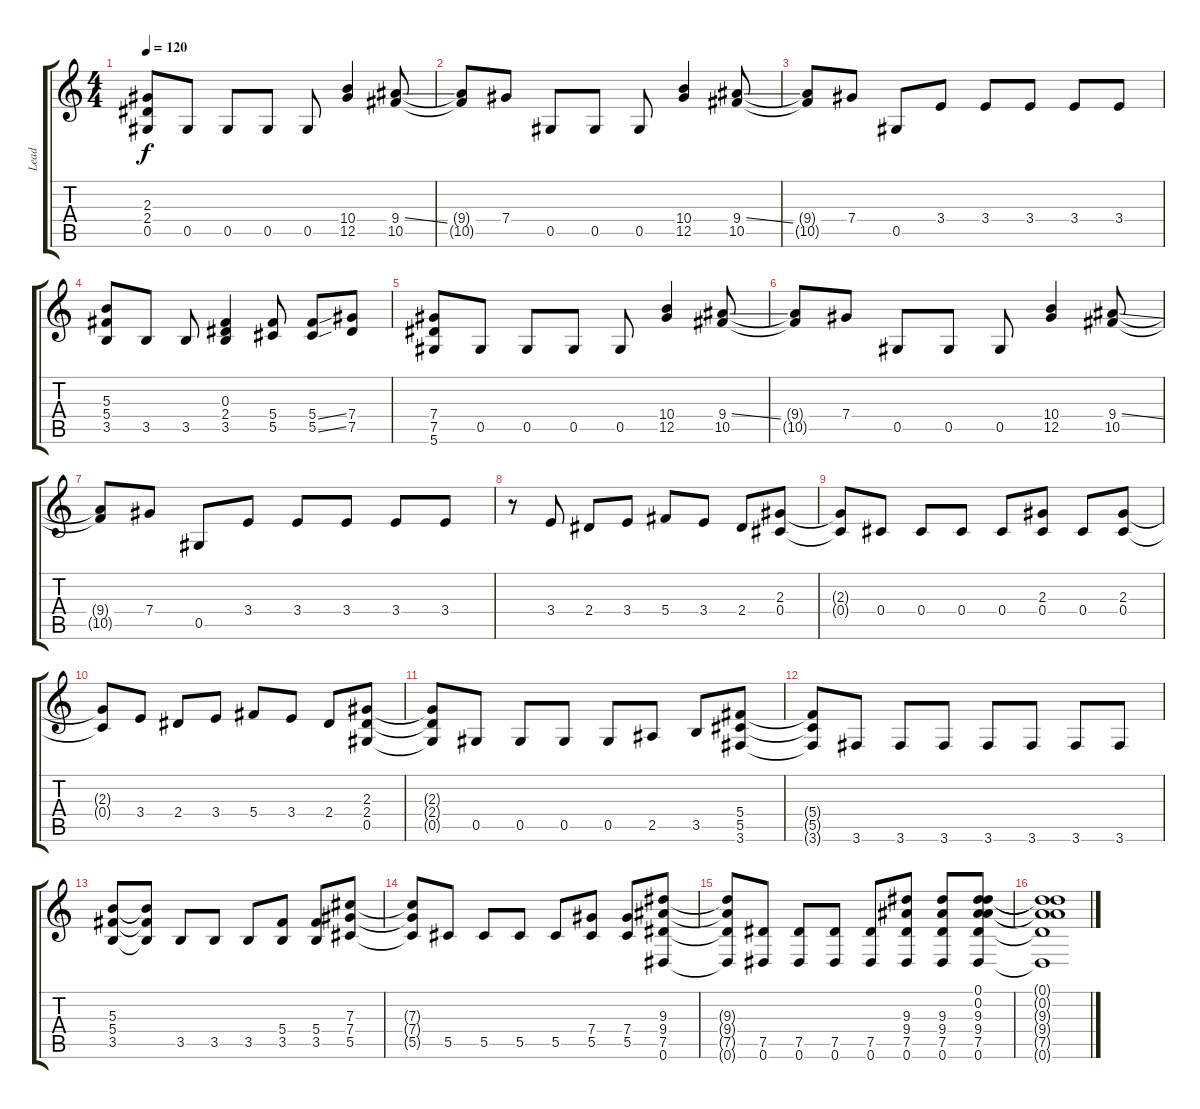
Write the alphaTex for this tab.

\track ("Lead" "Lead") {instrument distortionguitar}
\staff {score tabs}
\tuning (Eb4 Bb3 Gb3 Db3 Ab2 Eb2) {hide}
\ts (4 4)
\tempo 120
\clef g2
\ks c
(2.3{t} 2.4{t} 0.5{t}).8{dy f} 0.5.8 0.5.8 0.5.8 0.5.8 (10.4 12.5).4 (9.4{ss} 10.5).8 |
(9.4{t} 10.5{t}).8 7.4.8 0.5.8 0.5.8 0.5.8 (10.4 12.5).4 (9.4{ss} 10.5).8 |
(9.4{t} 10.5{t}).8 7.4.8 0.5.8 3.4.8 3.4.8 3.4.8 3.4.8 3.4.8 |
(5.3 5.4 3.5).8 3.5.8 3.5.8 (0.3 2.4 3.5).4 (5.4 5.5).8 (5.4{ss} 5.5{ss}).8 (7.4 7.5).8 |
(7.4 7.5 5.6).8 0.5.8 0.5.8 0.5.8 0.5.8 (10.4 12.5).4 (9.4{ss} 10.5).8 |
(9.4{t} 10.5{t}).8 7.4.8 0.5.8 0.5.8 0.5.8 (10.4 12.5).4 (9.4{ss} 10.5).8 |
(9.4{t} 10.5{t}).8 7.4.8 0.5.8 3.4.8 3.4.8 3.4.8 3.4.8 3.4.8 |
r.8 3.4.8 2.4.8 3.4.8 5.4.8 3.4.8 2.4.8 (2.3 0.4).8 |
(2.3{t} 0.4{t}).8 0.4.8 0.4.8 0.4.8 0.4.8 (2.3 0.4).8 0.4.8 (2.3 0.4).8 |
(2.3{t} 0.4{t}).8 3.4.8 2.4.8 3.4.8 5.4.8 3.4.8 2.4.8 (2.3 2.4 0.5).8 |
(2.3{t} 2.4{t} 0.5{t}).8 0.5.8 0.5.8 0.5.8 0.5.8 2.5.8 3.5.8 (5.4 5.5 3.6).8 |
(5.4{t} 5.5{t} 3.6{t}).8 3.6.8 3.6.8 3.6.8 3.6.8 3.6.8 3.6.8 3.6.8 |
(5.3 5.4 3.5).8 (5.3{t} 5.4{t} 3.5{t}).8 3.5.8 3.5.8 3.5.8 (5.4 3.5).8 (5.4 3.5).8 (7.3 7.4 5.5).8 |
(7.3{t} 7.4{t} 5.5{t}).8 5.5.8 5.5.8 5.5.8 5.5.8 (7.4 5.5).8 (7.4 5.5).8 (9.3 9.4 7.5 0.6).8 |
(9.3{t} 9.4{t} 7.5{t} 0.6{t}).8 (7.5 0.6).8 (7.5 0.6).8 (7.5 0.6).8 (7.5 0.6).8 (9.3 9.4 7.5 0.6).8 (9.3 9.4 7.5 0.6).8 (0.1 0.2 9.3 9.4 7.5 0.6).8 |
(0.1{t} 0.2{t} 9.3{t} 9.4{t} 7.5{t} 0.6{t}).1
